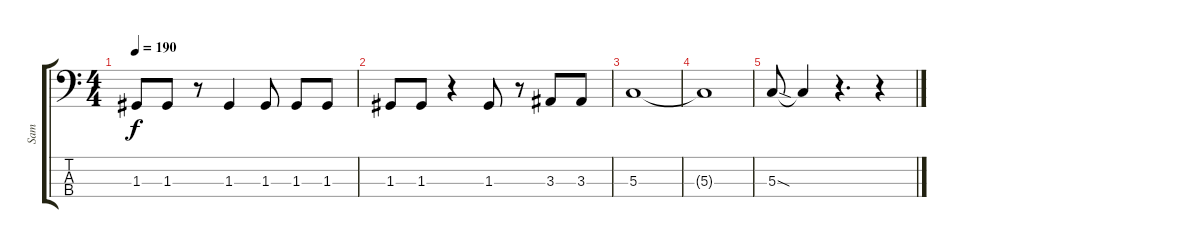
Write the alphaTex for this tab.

\track ("Sam" "Sam") {instrument electricbasspick}
\staff {score tabs}
\tuning (F2 C2 G1 D1) {hide}
\ts (4 4)
\tempo 190
\clef f4
\ks c
1.3.8{dy f} 1.3.8 r.8 1.3.4 1.3.8 1.3.8 1.3.8 |
1.3.8 1.3.8 r.4 1.3.8 r.8 3.3.8 3.3.8 |
5.3.1 |
5.3{t}.1 |
5.3{sod}.8 5.3{t}.4 r.4{d} r.4
